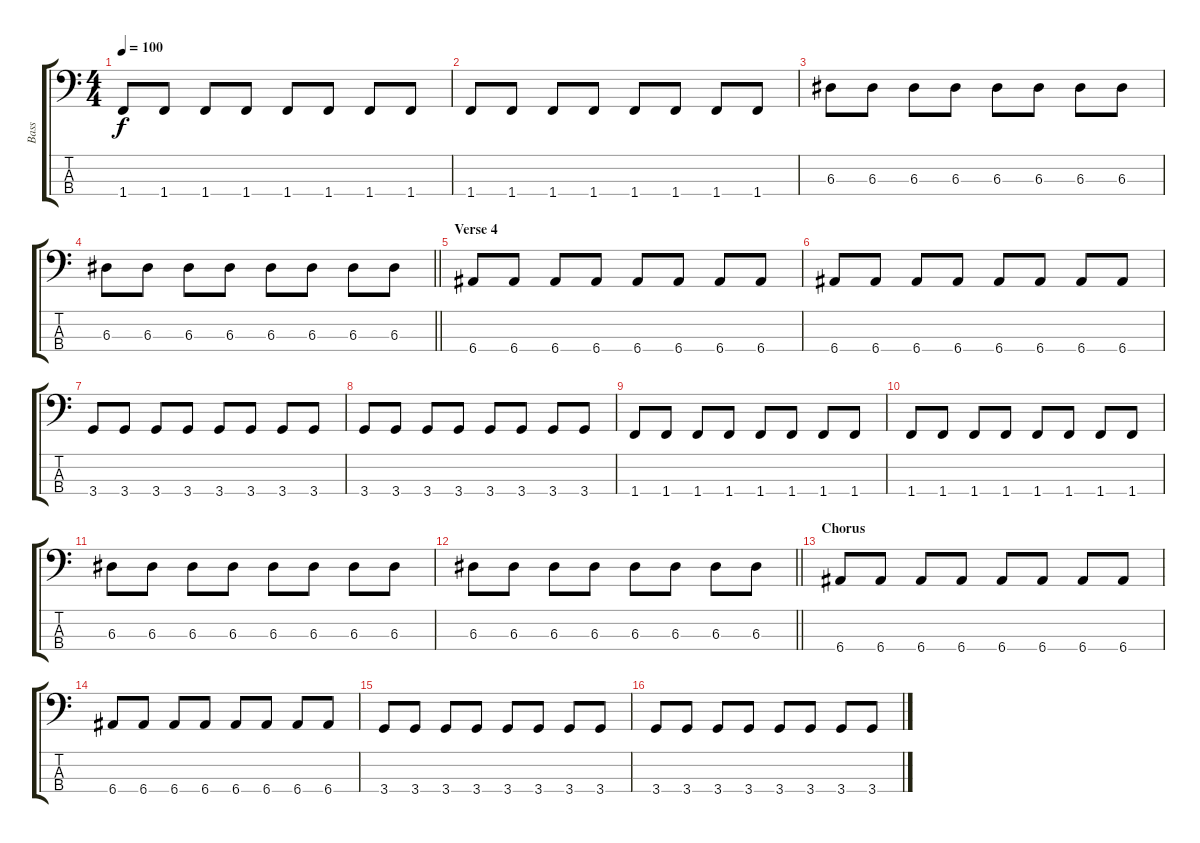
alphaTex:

\track ("Bass" "Bass") {instrument electricbasspick}
\staff {score tabs}
\tuning (G2 D2 A1 E1) {hide}
\ts (4 4)
\tempo 100
\clef f4
\ks c
1.4.8{dy f} 1.4.8 1.4.8 1.4.8 1.4.8 1.4.8 1.4.8 1.4.8 |
1.4.8 1.4.8 1.4.8 1.4.8 1.4.8 1.4.8 1.4.8 1.4.8 |
6.3.8 6.3.8 6.3.8 6.3.8 6.3.8 6.3.8 6.3.8 6.3.8 |
\barLineRight lightlight
6.3.8 6.3.8 6.3.8 6.3.8 6.3.8 6.3.8 6.3.8 6.3.8 |
\section ("" "Verse 4")
6.4.8 6.4.8 6.4.8 6.4.8 6.4.8 6.4.8 6.4.8 6.4.8 |
6.4.8 6.4.8 6.4.8 6.4.8 6.4.8 6.4.8 6.4.8 6.4.8 |
3.4.8 3.4.8 3.4.8 3.4.8 3.4.8 3.4.8 3.4.8 3.4.8 |
3.4.8 3.4.8 3.4.8 3.4.8 3.4.8 3.4.8 3.4.8 3.4.8 |
1.4.8 1.4.8 1.4.8 1.4.8 1.4.8 1.4.8 1.4.8 1.4.8 |
1.4.8 1.4.8 1.4.8 1.4.8 1.4.8 1.4.8 1.4.8 1.4.8 |
6.3.8 6.3.8 6.3.8 6.3.8 6.3.8 6.3.8 6.3.8 6.3.8 |
\barLineRight lightlight
6.3.8 6.3.8 6.3.8 6.3.8 6.3.8 6.3.8 6.3.8 6.3.8 |
\section ("" "Chorus")
6.4.8 6.4.8 6.4.8 6.4.8 6.4.8 6.4.8 6.4.8 6.4.8 |
6.4.8 6.4.8 6.4.8 6.4.8 6.4.8 6.4.8 6.4.8 6.4.8 |
3.4.8 3.4.8 3.4.8 3.4.8 3.4.8 3.4.8 3.4.8 3.4.8 |
3.4.8 3.4.8 3.4.8 3.4.8 3.4.8 3.4.8 3.4.8 3.4.8
